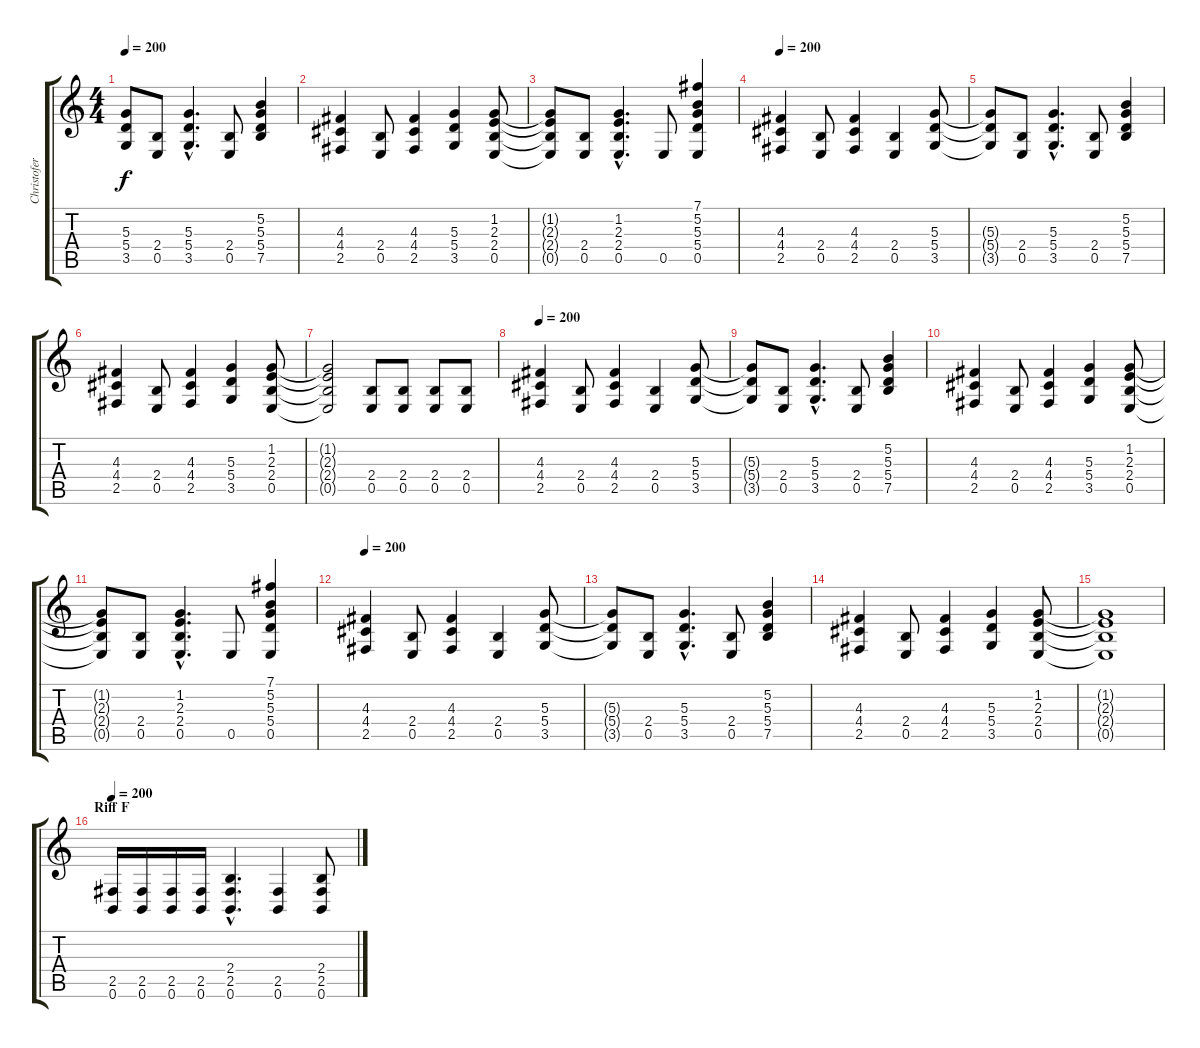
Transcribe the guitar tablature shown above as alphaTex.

\track ("Christofer Malmström" "Christofer") {instrument distortionguitar}
\staff {score tabs}
\tuning (B3 Gb3 D3 A2 E2 B1) {hide}
\ts (4 4)
\tempo 200
\clef g2
\ks c
(5.3{t} 5.4{t} 3.5{t}).8{dy f} (2.4 0.5).8 (5.3{hac} 5.4{hac} 3.5{hac}).4{d} (2.4 0.5).8 (5.2 5.3 5.4 7.5).4 |
(4.3 4.4 2.5).4 (2.4 0.5).8 (4.3 4.4 2.5).4 (5.3 5.4 3.5).4 (1.2 2.3 2.4 0.5).8 |
(1.2{t} 2.3{t} 2.4{t} 0.5{t}).8 (2.4 0.5).8 (1.2{hac} 2.3{hac} 2.4{hac} 0.5{hac}).4{d} 0.5.8 (7.1 5.2 5.3 5.4 0.5).4 |
\tempo 200
(4.3 4.4 2.5).4 (2.4 0.5).8 (4.3 4.4 2.5).4 (2.4 0.5).4 (5.3 5.4 3.5).8 |
(5.3{t} 5.4{t} 3.5{t}).8 (2.4 0.5).8 (5.3{hac} 5.4{hac} 3.5{hac}).4{d} (2.4 0.5).8 (5.2 5.3 5.4 7.5).4 |
(4.3 4.4 2.5).4 (2.4 0.5).8 (4.3 4.4 2.5).4 (5.3 5.4 3.5).4 (1.2 2.3 2.4 0.5).8 |
(1.2{t} 2.3{t} 2.4{t} 0.5{t}).2 (2.4 0.5).8 (2.4 0.5).8 (2.4 0.5).8 (2.4 0.5).8 |
\tempo 200
(4.3 4.4 2.5).4 (2.4 0.5).8 (4.3 4.4 2.5).4 (2.4 0.5).4 (5.3 5.4 3.5).8 |
(5.3{t} 5.4{t} 3.5{t}).8 (2.4 0.5).8 (5.3{hac} 5.4{hac} 3.5{hac}).4{d} (2.4 0.5).8 (5.2 5.3 5.4 7.5).4 |
(4.3 4.4 2.5).4 (2.4 0.5).8 (4.3 4.4 2.5).4 (5.3 5.4 3.5).4 (1.2 2.3 2.4 0.5).8 |
(1.2{t} 2.3{t} 2.4{t} 0.5{t}).8 (2.4 0.5).8 (1.2{hac} 2.3{hac} 2.4{hac} 0.5{hac}).4{d} 0.5.8 (7.1 5.2 5.3 5.4 0.5).4 |
\tempo 200
(4.3 4.4 2.5).4 (2.4 0.5).8 (4.3 4.4 2.5).4 (2.4 0.5).4 (5.3 5.4 3.5).8 |
(5.3{t} 5.4{t} 3.5{t}).8 (2.4 0.5).8 (5.3{hac} 5.4{hac} 3.5{hac}).4{d} (2.4 0.5).8 (5.2 5.3 5.4 7.5).4 |
(4.3 4.4 2.5).4 (2.4 0.5).8 (4.3 4.4 2.5).4 (5.3 5.4 3.5).4 (1.2 2.3 2.4 0.5).8 |
(1.2{t} 2.3{t} 2.4{t} 0.5{t}).1 |
\section ("" "Riff F")
\tempo 200
(2.5 0.6).16 (2.5 0.6).16 (2.5 0.6).16 (2.5 0.6).16 (2.4{hac} 2.5{hac} 0.6{hac}).4{d} (2.5 0.6).4 (2.4 2.5 0.6).8
